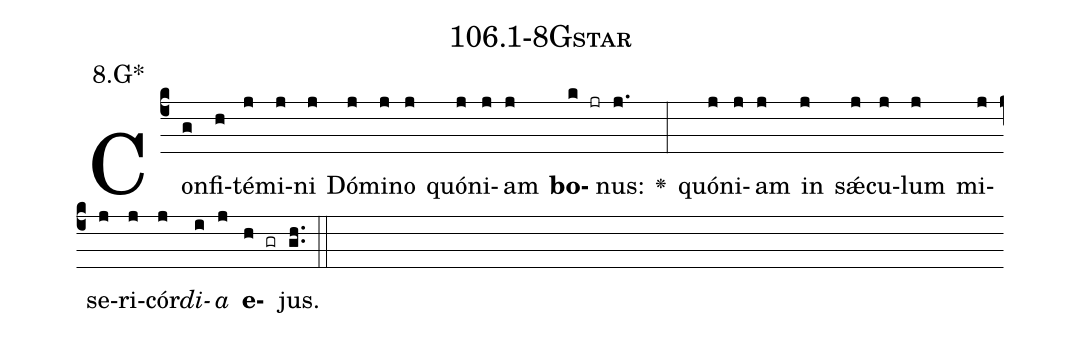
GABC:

name: 106.1-8Gstar;
annotation: 8.G*;
%%
(c4)Con(g)fi(h)té(j)mi(j)ni(j) Dó(j)mi(j)no(j) quón(j)i(j)am(j) <b>bo</b>(k jr)nus:(j.) <v>\greheightstar</v>(:) quón(j)i(j)am(j) in(j) sǽ(j)cu(j)lum(j) mi(j)se(j)ri(j)cór(j)<i>di</i>(i)<i>a</i>(j) <b>e</b>(h gr)jus.(gh..) (::)


%E(j) u(j) o(i) u(j) a(h) e.(gh..) (::)
